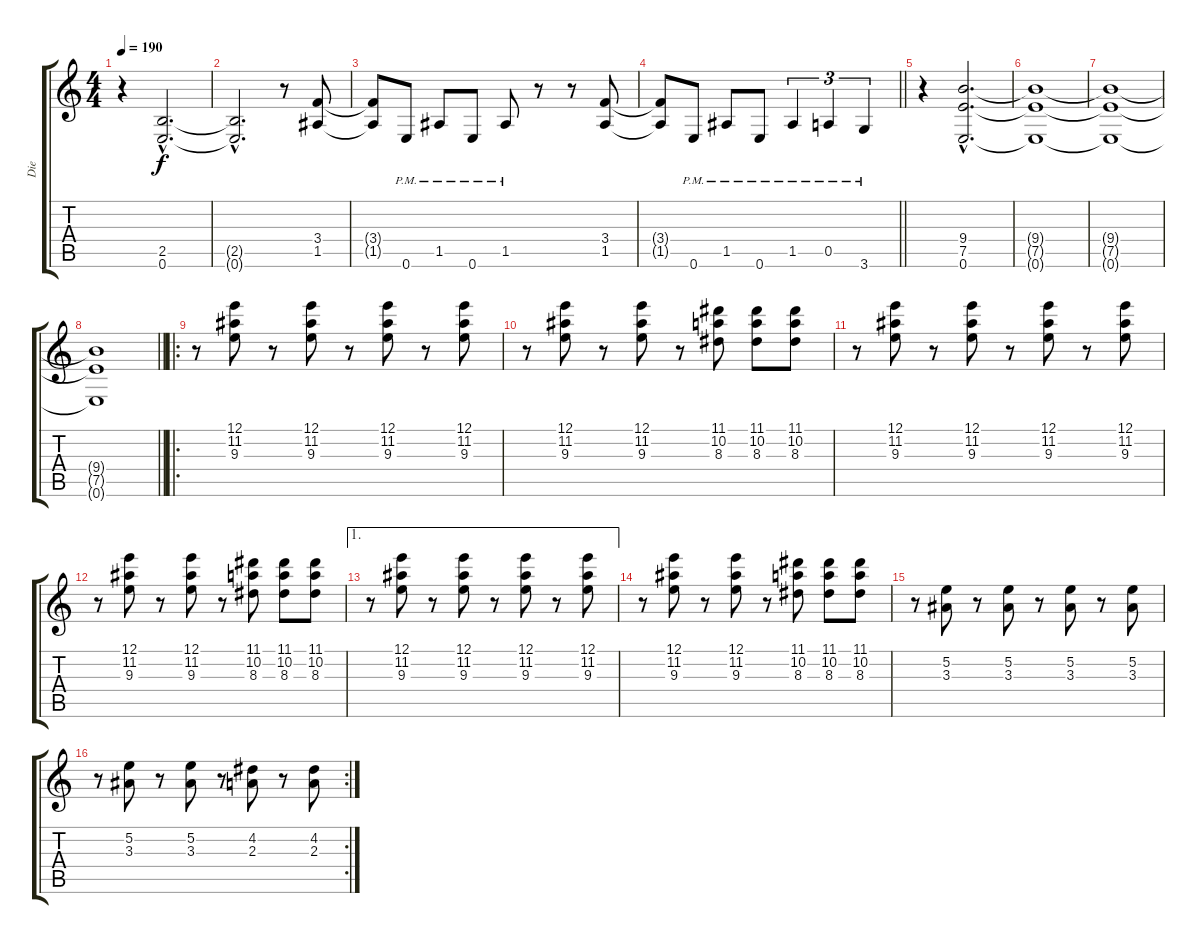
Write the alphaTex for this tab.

\track ("Die" "Die") {instrument distortionguitar}
\staff {score tabs}
\tuning (E4 B3 G3 D3 A2 E2) {hide}
\ts (4 4)
\tempo 190
\clef g2
\ks c
r.4{dy f} (2.5{hac} 0.6{hac}).2{d} |
(2.5{hac t} 0.6{hac t}).2{d} r.8 (3.4 1.5).8 |
(3.4{t} 1.5{t}).8 0.6{pm}.8 1.5{pm}.8 0.6{pm}.8 1.5{pm}.8 r.8 r.8 (3.4 1.5).8 |
\barLineRight lightlight
(3.4{t} 1.5{t}).8 0.6{pm}.8 1.5{pm}.8 0.6{pm}.8 1.5{pm}.4{tu (3 2)} 0.5{pm}.4{tu (3 2)} 3.6{pm}.4{tu (3 2)} |
r.4 (9.4{hac} 7.5{hac} 0.6{hac}).2{d} |
(9.4{t} 7.5{t} 0.6{t}).1 |
(9.4{t} 7.5{t} 0.6{t}).1 |
\barLineRight lightlight
(9.4{t} 7.5{t} 0.6{t}).1 |
\ro
r.8 (12.1 11.2 9.3).8 r.8 (12.1 11.2 9.3).8 r.8 (12.1 11.2 9.3).8 r.8 (12.1 11.2 9.3).8 |
r.8 (12.1 11.2 9.3).8 r.8 (12.1 11.2 9.3).8 r.8 (11.1 10.2 8.3).8 (11.1 10.2 8.3).8 (11.1 10.2 8.3).8 |
r.8 (12.1 11.2 9.3).8 r.8 (12.1 11.2 9.3).8 r.8 (12.1 11.2 9.3).8 r.8 (12.1 11.2 9.3).8 |
r.8 (12.1 11.2 9.3).8 r.8 (12.1 11.2 9.3).8 r.8 (11.1 10.2 8.3).8 (11.1 10.2 8.3).8 (11.1 10.2 8.3).8 |
\ae 1
r.8 (12.1 11.2 9.3).8 r.8 (12.1 11.2 9.3).8 r.8 (12.1 11.2 9.3).8 r.8 (12.1 11.2 9.3).8 |
r.8 (12.1 11.2 9.3).8 r.8 (12.1 11.2 9.3).8 r.8 (11.1 10.2 8.3).8 (11.1 10.2 8.3).8 (11.1 10.2 8.3).8 |
r.8 (5.2 3.3).8 r.8 (5.2 3.3).8 r.8 (5.2 3.3).8 r.8 (5.2 3.3).8 |
\rc 2
r.8 (5.2 3.3).8 r.8 (5.2 3.3).8 r.8 (4.2 2.3).8 r.8 (4.2 2.3).8
